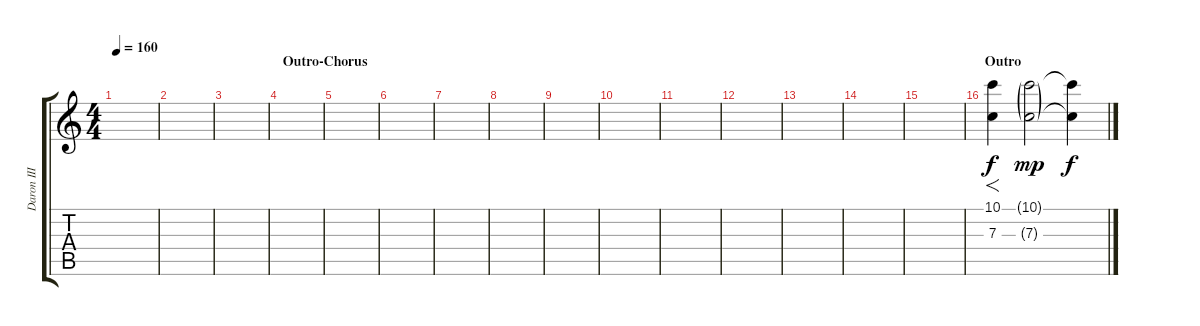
\track ("Daron III" "Daron III") {instrument distortionguitar}
\staff {score tabs}
\tuning (D4 A3 F3 C3 G2 C2) {hide}
\ts (4 4)
\tempo 160
\clef g2
\ks c
|
|
|
\section ("" "Outro-Chorus")
|
|
|
|
|
|
|
|
|
|
|
|
\section ("" "Outro")
(10.1 7.3).4{f} (10.1{g} 7.3{g}).2{dy mp} (10.1{t} 7.3{t}).4{dy f}
